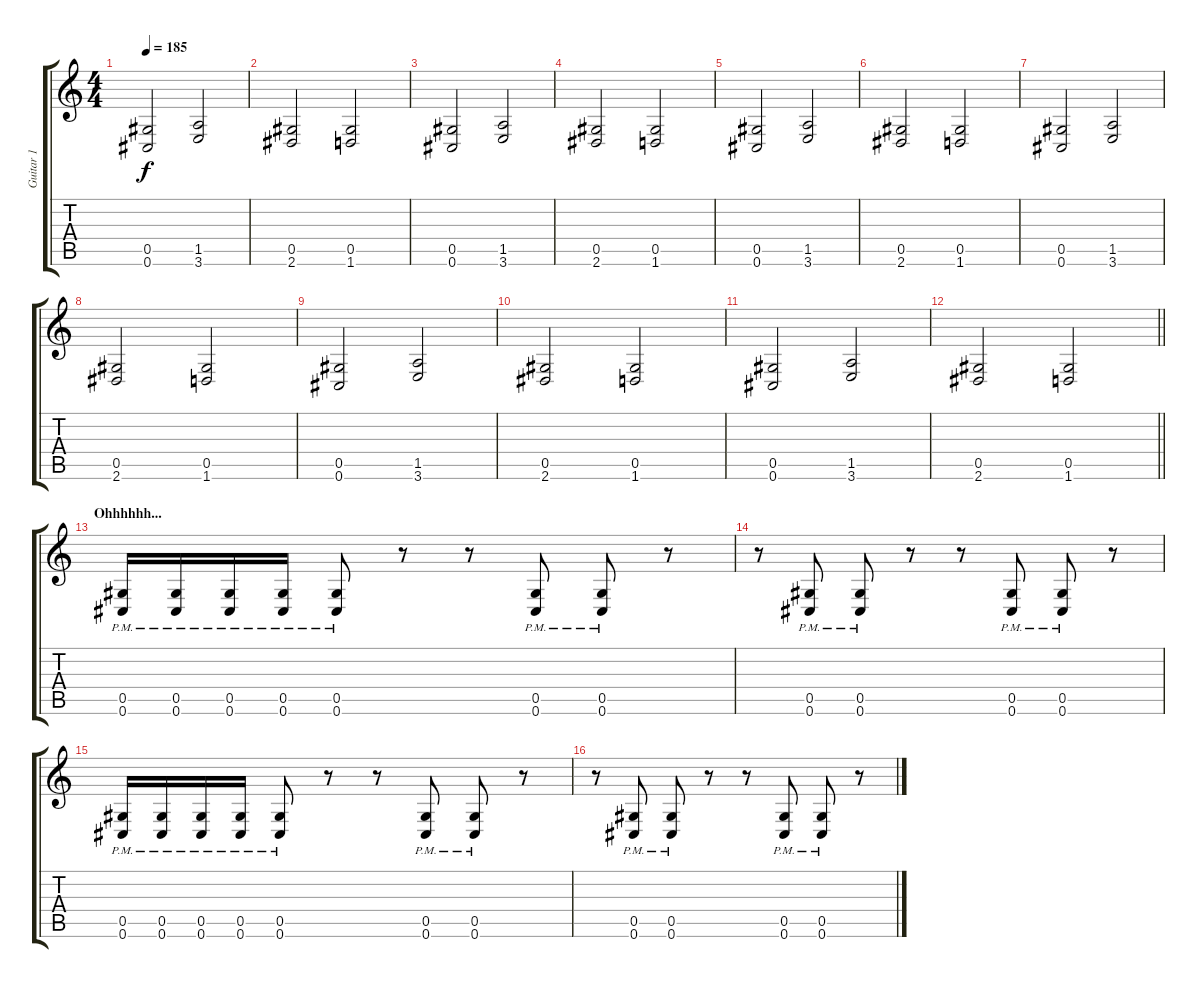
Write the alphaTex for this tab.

\track ("Guitar 1" "Guitar 1") {instrument distortionguitar}
\staff {score tabs}
\tuning (Eb4 Bb3 Gb3 Db3 Ab2 Db2) {hide}
\ts (4 4)
\tempo 185
\clef g2
\ks c
(0.5 0.6).2{dy f} (1.5 3.6).2 |
(0.5 2.6).2 (0.5 1.6).2 |
(0.5 0.6).2 (1.5 3.6).2 |
(0.5 2.6).2 (0.5 1.6).2 |
(0.5 0.6).2 (1.5 3.6).2 |
(0.5 2.6).2 (0.5 1.6).2 |
(0.5 0.6).2 (1.5 3.6).2 |
(0.5 2.6).2 (0.5 1.6).2 |
(0.5 0.6).2 (1.5 3.6).2 |
(0.5 2.6).2 (0.5 1.6).2 |
(0.5 0.6).2 (1.5 3.6).2 |
\barLineRight lightlight
(0.5 2.6).2 (0.5 1.6).2 |
\section ("" "Ohhhhhh...")
(0.5{pm} 0.6{pm}).16 (0.5{pm} 0.6{pm}).16 (0.5{pm} 0.6{pm}).16 (0.5{pm} 0.6{pm}).16 (0.5{pm} 0.6{pm}).8 r.8 r.8 (0.5{pm} 0.6{pm}).8 (0.5{pm} 0.6{pm}).8 r.8 |
r.8 (0.5{pm} 0.6{pm}).8 (0.5{pm} 0.6{pm}).8 r.8 r.8 (0.5{pm} 0.6{pm}).8 (0.5{pm} 0.6{pm}).8 r.8 |
(0.5{pm} 0.6{pm}).16 (0.5{pm} 0.6{pm}).16 (0.5{pm} 0.6{pm}).16 (0.5{pm} 0.6{pm}).16 (0.5{pm} 0.6{pm}).8 r.8 r.8 (0.5{pm} 0.6{pm}).8 (0.5{pm} 0.6{pm}).8 r.8 |
r.8 (0.5{pm} 0.6{pm}).8 (0.5{pm} 0.6{pm}).8 r.8 r.8 (0.5{pm} 0.6{pm}).8 (0.5{pm} 0.6{pm}).8 r.8
